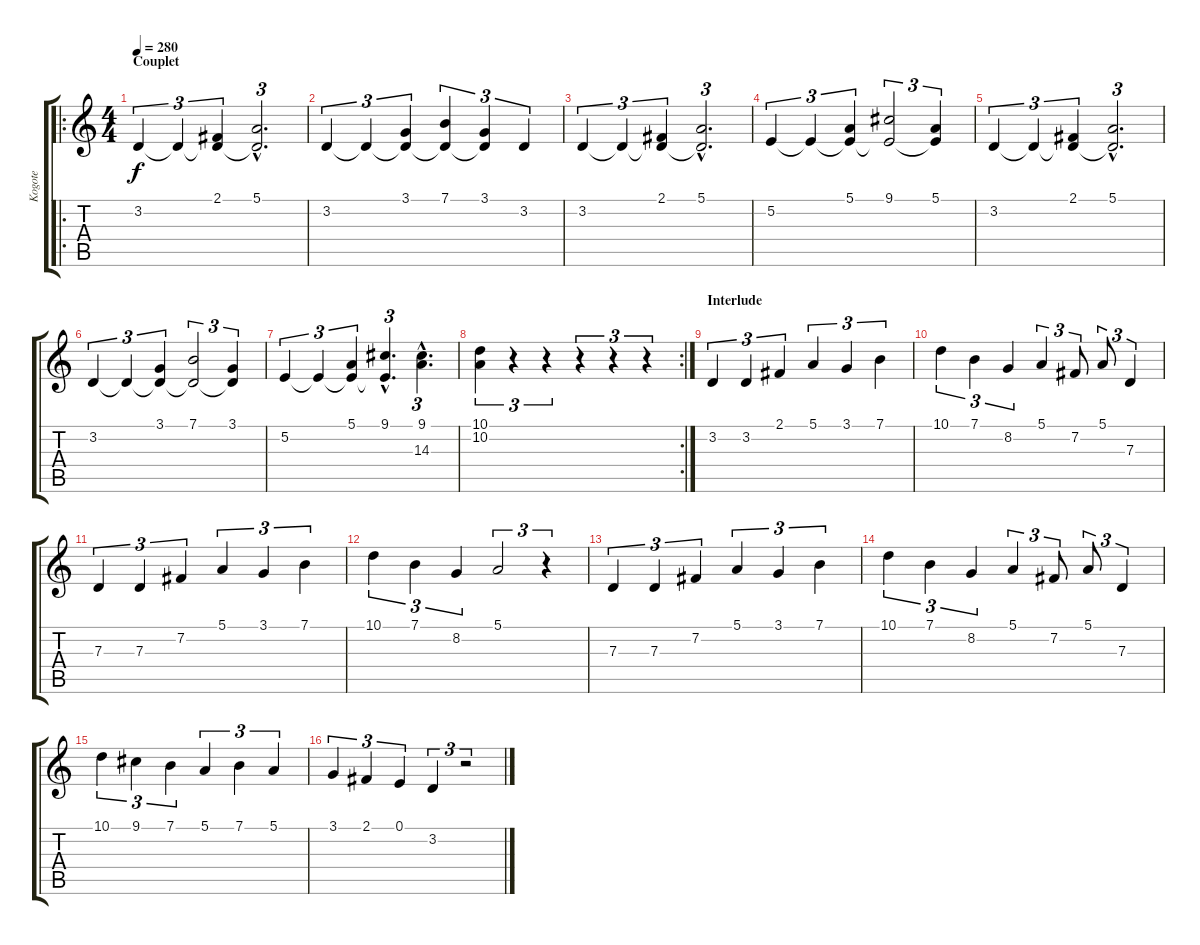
\track ("Kogote" "Kogote") {instrument accordion}
\staff {score tabs}
\tuning (E4 B3 G3 D3 A2 E2) {hide}
\ro
\ts (4 4)
\section ("" "Couplet")
\tempo 280
\clef g2
\ks c
3.2.4{tu (3 2) dy f volume 13} 3.2{t}.4{tu (3 2)} (2.1 3.2{t}).4{tu (3 2)} (5.1{hac} 3.2{hac t}).2{d tu (3 2)} |
3.2.4{tu (3 2)} 3.2{t}.4{tu (3 2)} (3.1 3.2{t}).4{tu (3 2)} (7.1 3.2{t}).4{tu (3 2)} (3.1 3.2{t}).4{tu (3 2)} 3.2.4{tu (3 2)} |
3.2.4{tu (3 2)} 3.2{t}.4{tu (3 2)} (2.1 3.2{t}).4{tu (3 2)} (5.1{hac} 3.2{hac t}).2{d tu (3 2)} |
5.2.4{tu (3 2)} 5.2{t}.4{tu (3 2)} (5.1 5.2{t}).4{tu (3 2)} (9.1 5.2{t}).2{tu (3 2)} (5.1 5.2{t}).4{tu (3 2)} |
3.2.4{tu (3 2)} 3.2{t}.4{tu (3 2)} (2.1 3.2{t}).4{tu (3 2)} (5.1{hac} 3.2{hac t}).2{d tu (3 2)} |
3.2.4{tu (3 2)} 3.2{t}.4{tu (3 2)} (3.1 3.2{t}).4{tu (3 2)} (7.1 3.2{t}).2{tu (3 2)} (3.1 3.2{t}).4{tu (3 2)} |
5.2.4{tu (3 2)} 5.2{t}.4{tu (3 2)} (5.1 5.2{t}).4{tu (3 2)} (9.1{hac} 5.2{hac t}).4{d tu (3 2)} (9.1{hac} 14.3{hac}).4{d tu (3 2)} |
\rc 2
(10.1 10.2).4{tu (3 2)} r.4{tu (3 2)} r.4{tu (3 2)} r.4{tu (3 2)} r.4{tu (3 2)} r.4{tu (3 2)} |
\section ("" "Interlude")
3.2.4{tu (3 2) volume 16} 3.2.4{tu (3 2)} 2.1.4{tu (3 2)} 5.1.4{tu (3 2)} 3.1.4{tu (3 2)} 7.1.4{tu (3 2)} |
10.1.4{tu (3 2)} 7.1.4{tu (3 2)} 8.2.4{tu (3 2)} 5.1.4{tu (3 2)} 7.2.8{tu (3 2)} 5.1.8{tu (3 2)} 7.3.4{tu (3 2)} |
7.3.4{tu (3 2)} 7.3.4{tu (3 2)} 7.2.4{tu (3 2)} 5.1.4{tu (3 2)} 3.1.4{tu (3 2)} 7.1.4{tu (3 2)} |
10.1.4{tu (3 2)} 7.1.4{tu (3 2)} 8.2.4{tu (3 2)} 5.1.2{tu (3 2)} r.4{tu (3 2)} |
7.3.4{tu (3 2)} 7.3.4{tu (3 2)} 7.2.4{tu (3 2)} 5.1.4{tu (3 2)} 3.1.4{tu (3 2)} 7.1.4{tu (3 2)} |
10.1.4{tu (3 2)} 7.1.4{tu (3 2)} 8.2.4{tu (3 2)} 5.1.4{tu (3 2)} 7.2.8{tu (3 2)} 5.1.8{tu (3 2)} 7.3.4{tu (3 2)} |
10.1.4{tu (3 2)} 9.1.4{tu (3 2)} 7.1.4{tu (3 2)} 5.1.4{tu (3 2)} 7.1.4{tu (3 2)} 5.1.4{tu (3 2)} |
3.1.4{tu (3 2)} 2.1.4{tu (3 2)} 0.1.4{tu (3 2)} 3.2.4{tu (3 2)} r.2{tu (3 2)}
